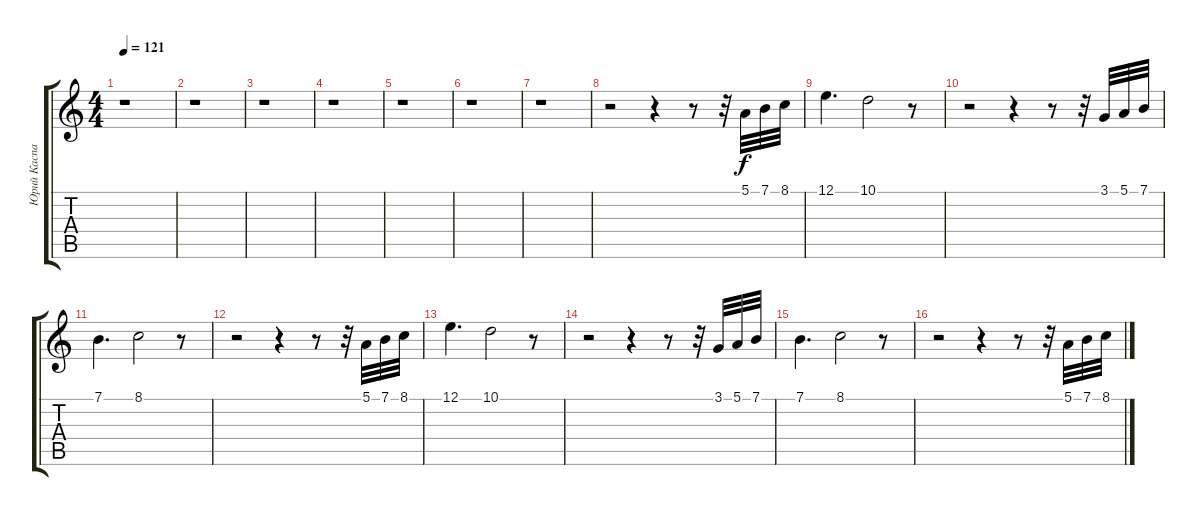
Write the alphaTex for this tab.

\track ("Юрий Каспарян_2" "Юрий Каспа") {instrument acousticgrandpiano}
\staff {score tabs}
\tuning (E4 B3 G3 D3 A2 E2) {hide}
\ts (4 4)
\tempo 121
\clef g2
\ks c
r.1{dy mp} |
r.1 |
r.1 |
r.1 |
r.1 |
r.1 |
r.1 |
r.2 r.4 r.8 r.32 5.1.32{dy f} 7.1.32 8.1.32 |
12.1.4{d} 10.1.2 r.8 |
r.2 r.4 r.8 r.32 3.1.32 5.1.32 7.1.32 |
7.1.4{d} 8.1.2 r.8 |
r.2 r.4 r.8 r.32 5.1.32 7.1.32 8.1.32 |
12.1.4{d} 10.1.2 r.8 |
r.2 r.4 r.8 r.32 3.1.32 5.1.32 7.1.32 |
7.1.4{d} 8.1.2 r.8 |
r.2 r.4 r.8 r.32 5.1.32 7.1.32 8.1.32
